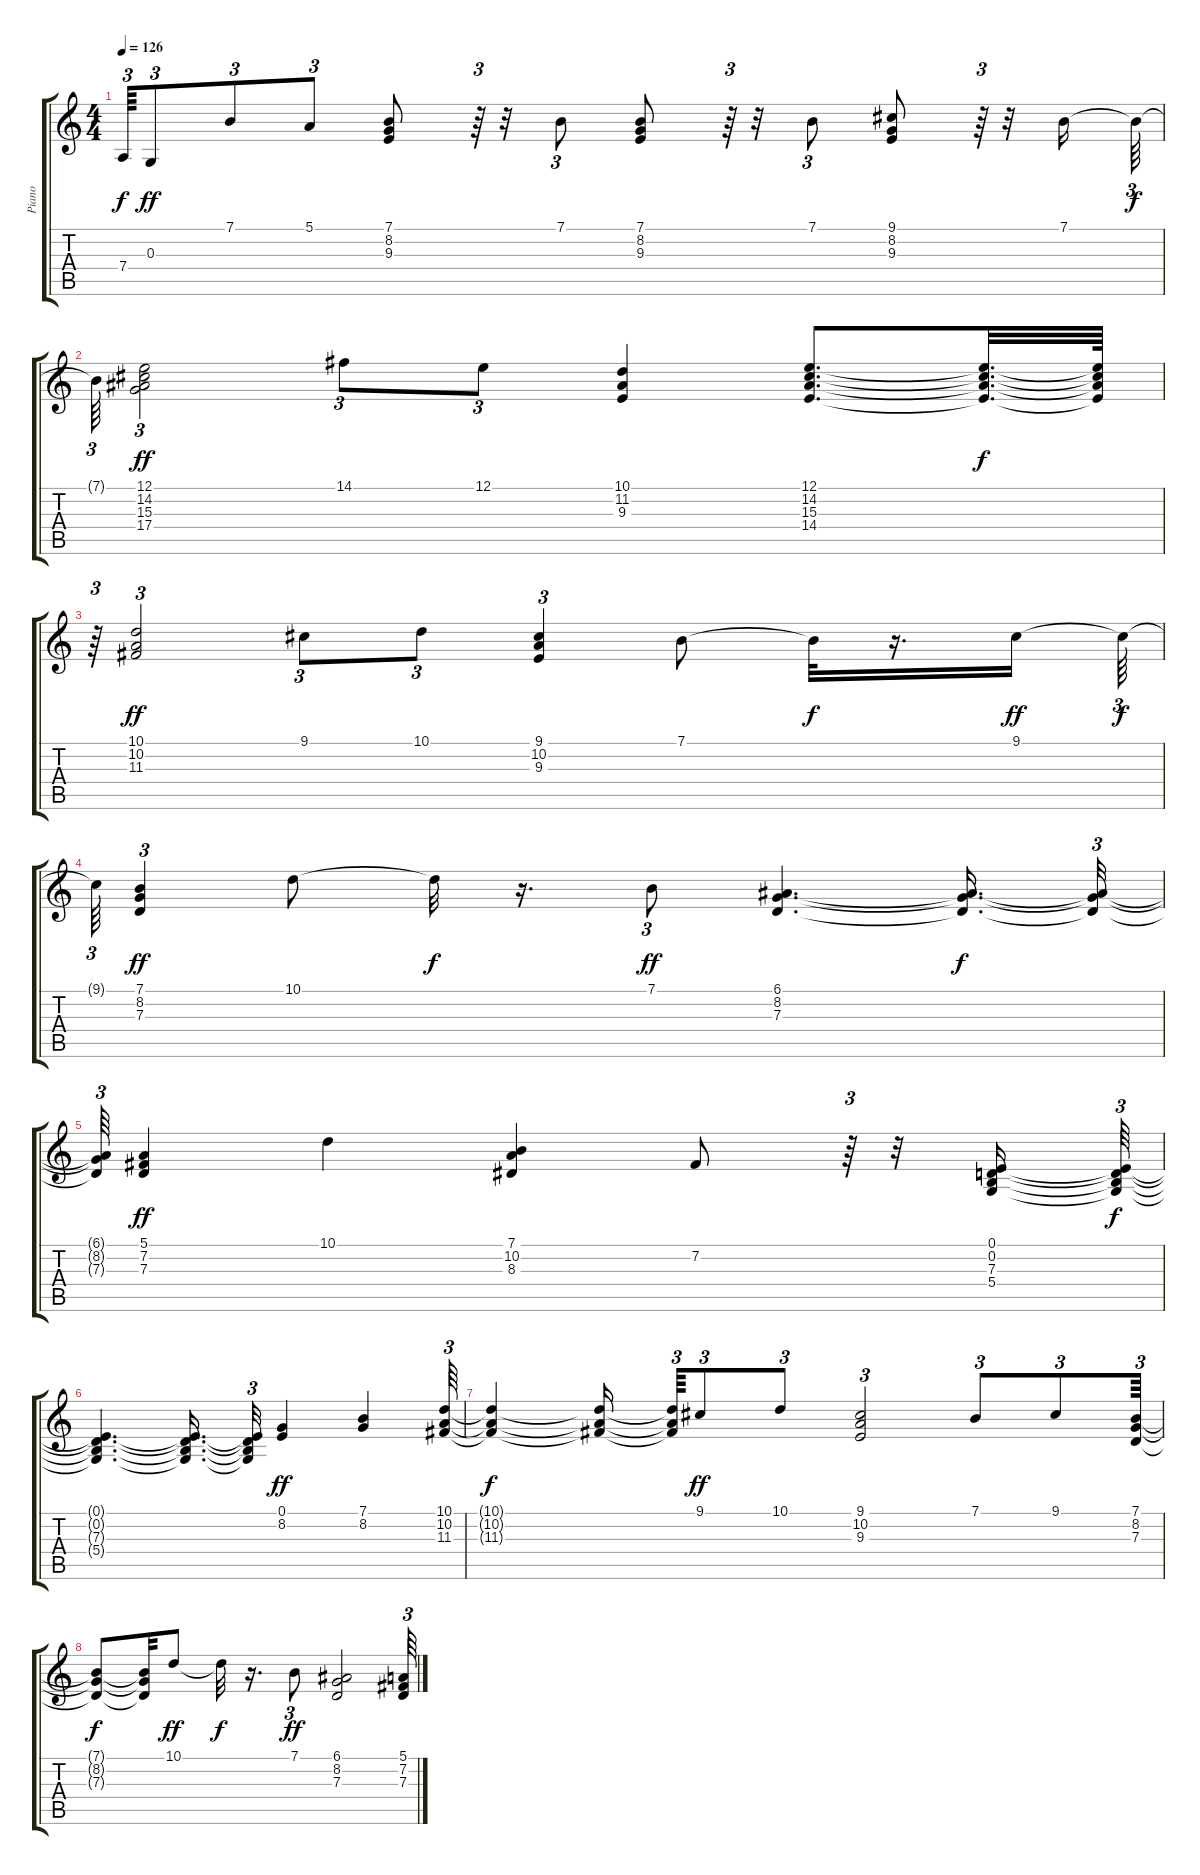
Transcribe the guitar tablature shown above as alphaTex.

\track ("Piano" "Piano") {instrument electricpiano1}
\staff {score tabs}
\tuning (E4 B3 G3 D3 A2 E2) {hide}
\ts (4 4)
\tempo 126
\clef g2
\ks c
7.4{t}.64{tu (3 2) dy f} 0.3.8{tu (3 2) dy ff} 7.1.8{tu (3 2)} 5.1.8{tu (3 2)} (7.1 8.2 9.3).8 r.64{tu (3 2)} r.32 7.1.8{tu (3 2)} (7.1 8.2 9.3).8 r.64{tu (3 2)} r.32 7.1.8{tu (3 2)} (9.1 8.2 9.3).8 r.64{tu (3 2)} r.32 7.1.16 7.1{t}.64{tu (3 2) dy f} |
7.1{t}.64{tu (3 2)} (12.1 14.2 15.3 17.4).2{tu (3 2) dy ff} 14.1.8{tu (3 2)} 12.1.8{tu (3 2)} (10.1 11.2 9.3).4 (12.1 14.2 15.3 14.4).8{d} (12.1{t} 14.2{t} 15.3{t} 14.4{t}).32{d dy f} (12.1{t} 14.2{t} 15.3{t} 14.4{t}).64 |
r.64{tu (3 2)} (10.1 10.2 11.3).2{tu (3 2) dy ff} 9.1.8{tu (3 2)} 10.1.8{tu (3 2)} (9.1 10.2 9.3).4{tu (3 2)} 7.1.8 7.1{t}.32{dy f} r.16{d} 9.1.16{dy ff} 9.1{t}.64{tu (3 2) dy f} |
9.1{t}.64{tu (3 2)} (7.1 8.2 7.3).4{tu (3 2) dy ff} 10.1.8 10.1{t}.32{dy f} r.16{d} 7.1.8{tu (3 2) dy ff} (6.1 8.2 7.3).4{d} (6.1{t} 8.2{t} 7.3{t}).16{d dy f} (6.1{t} 8.2{t} 7.3{t}).32{tu (3 2)} |
(6.1{t} 8.2{t} 7.3{t}).64{tu (3 2)} (5.1 7.2 7.3).4{dy ff} 10.1.4 (7.1 10.2 8.3).4 7.2.8 r.64{tu (3 2)} r.32 (0.1 0.2 7.3 5.4).16 (0.1{t} 0.2{t} 7.3{t} 5.4{t}).64{tu (3 2) dy f} |
(0.1{t} 0.2{t} 7.3{t} 5.4{t}).4{d} (0.1{t} 0.2{t} 7.3{t} 5.4{t}).16{d} (0.1{t} 0.2{t} 7.3{t} 5.4{t}).32{tu (3 2)} (0.1 8.2).4{dy ff} (7.1 8.2).4 (10.1 10.2 11.3).64{tu (3 2)} |
(10.1{t} 10.2{t} 11.3{t}).4{dy f} (10.1{t} 10.2{t} 11.3{t}).16 (10.1{t} 10.2{t} 11.3{t}).64{tu (3 2)} 9.1.8{tu (3 2) dy ff} 10.1.8{tu (3 2)} (9.1 10.2 9.3).2{tu (3 2)} 7.1.8{tu (3 2)} 9.1.8{tu (3 2)} (7.1 8.2 7.3).64{tu (3 2)} |
(7.1{t} 8.2{t} 7.3{t}).8{dy f} (7.1{t} 8.2{t} 7.3{t}).32 10.1.8{dy ff} 10.1{t}.32{dy f} r.16{d} 7.1.8{tu (3 2) dy ff} (6.1 8.2 7.3).2 (5.1 7.2 7.3).64{tu (3 2)}
